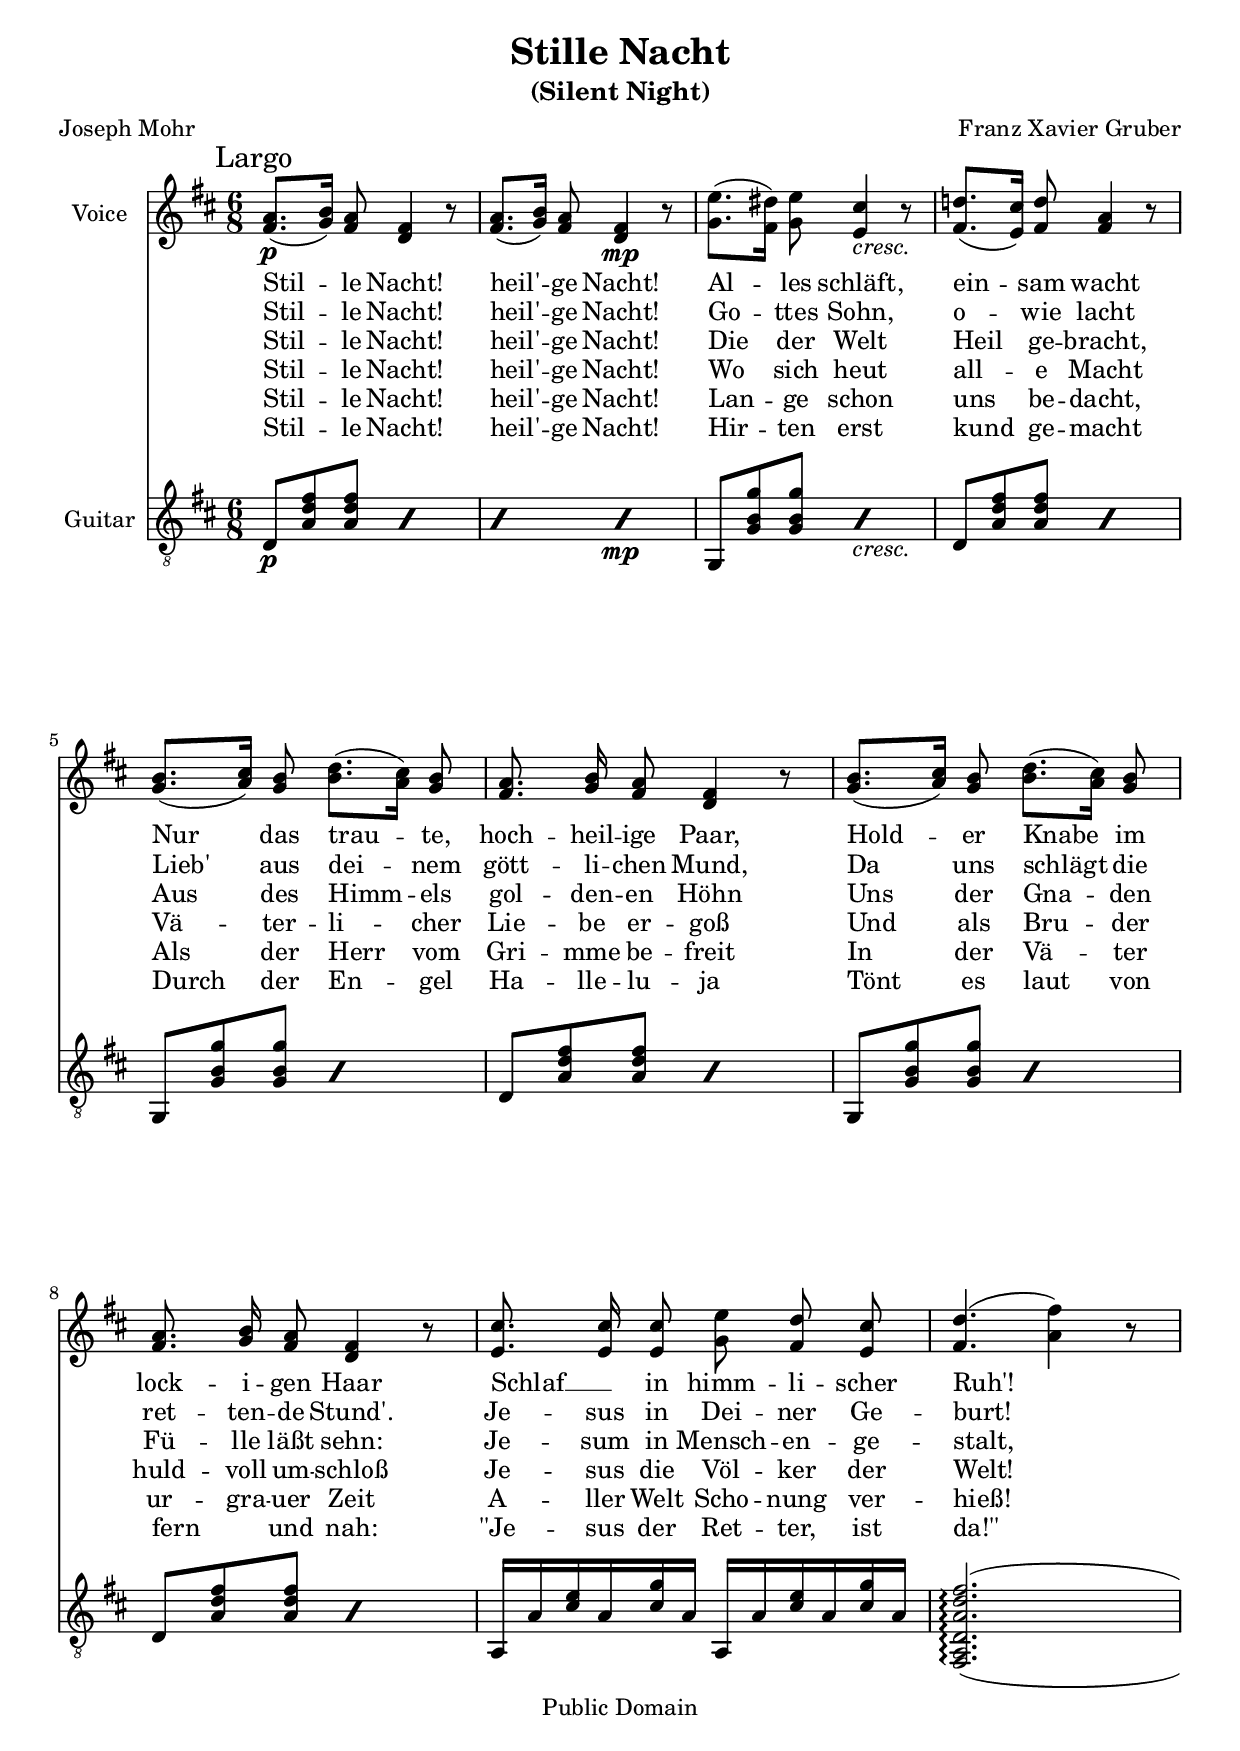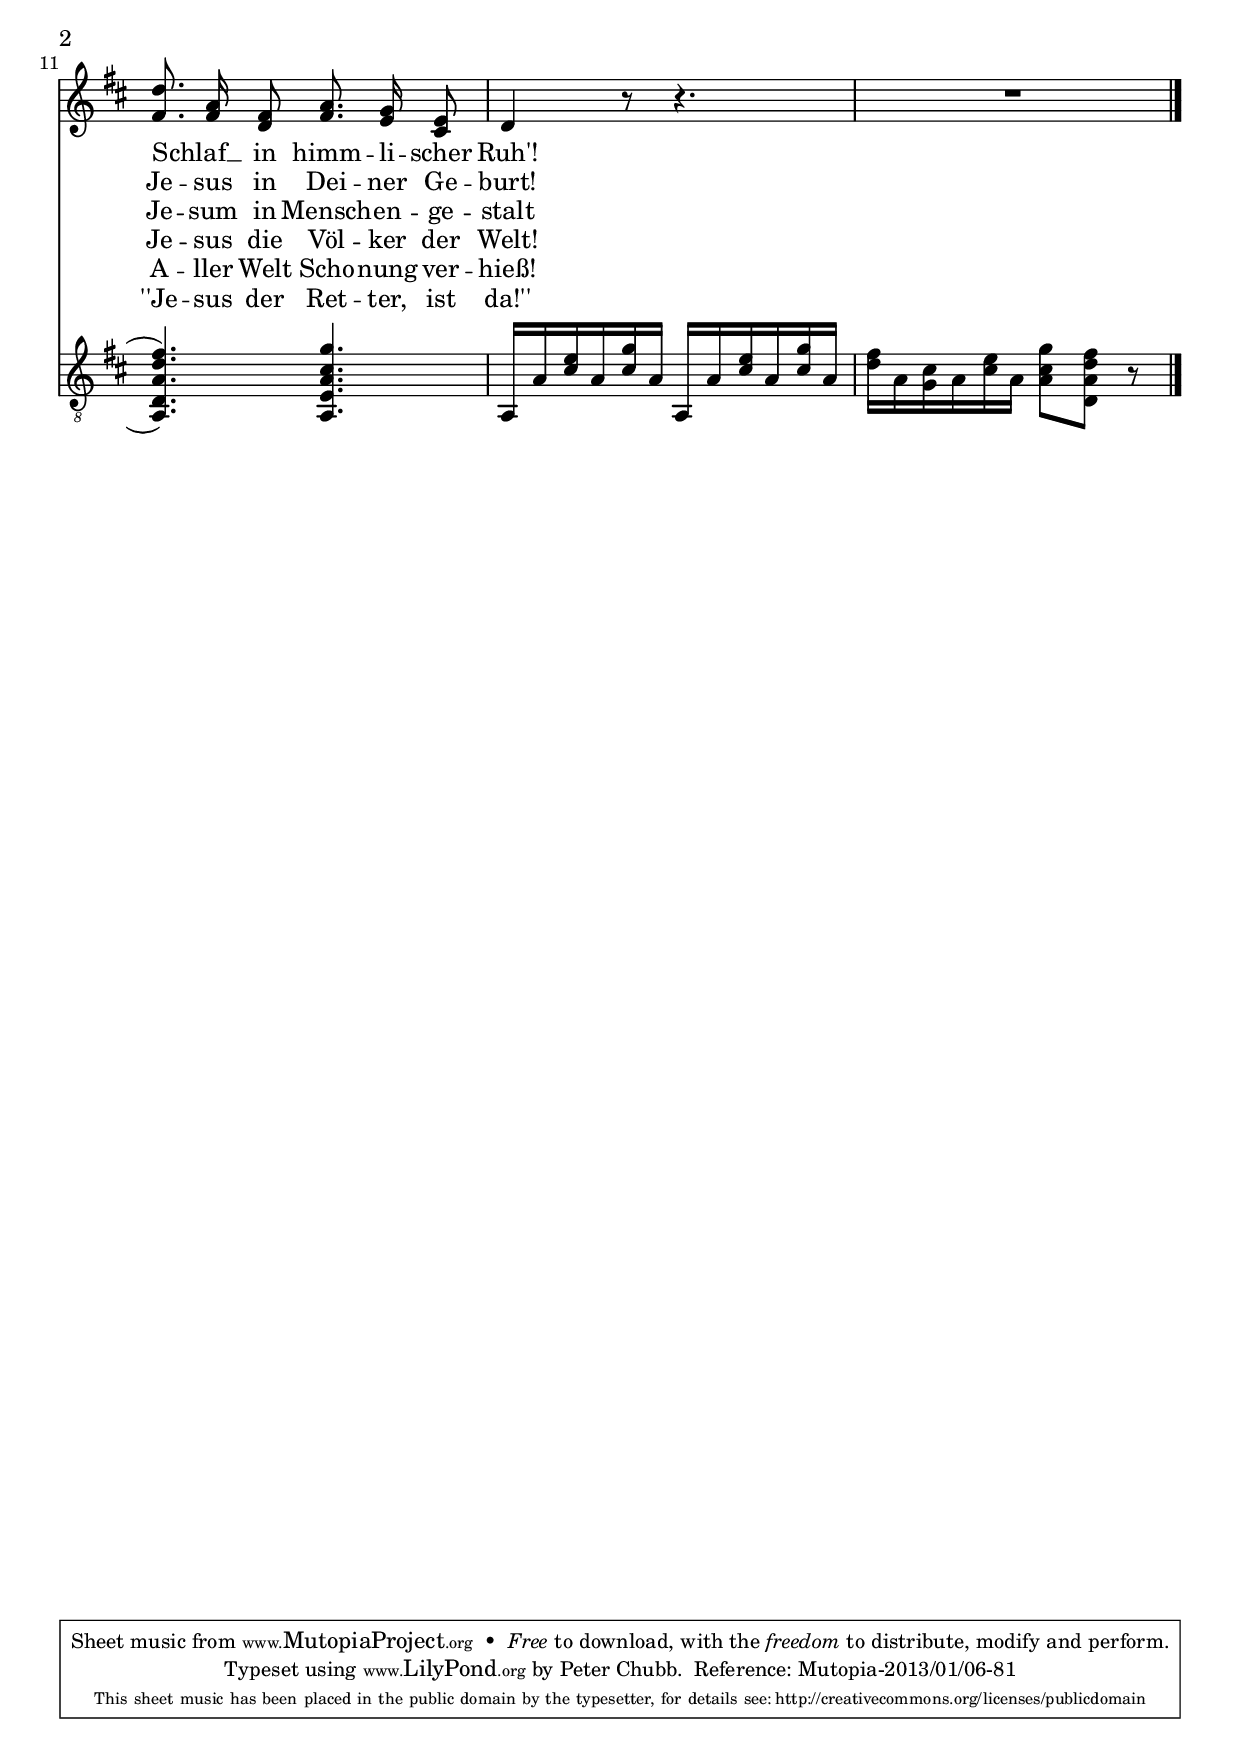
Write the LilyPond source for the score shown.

\version "2.16.1"

\header {
  title = "Stille Nacht"
  subtitle = "(Silent Night)"
  filename = "stille-orig.ly"
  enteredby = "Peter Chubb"
  composer = "Franz Xavier Gruber"
  poet = "Joseph Mohr"
  %source="http://www.oberndorf.co.at/museum/StilleNacht/images/altenoten.jpg"
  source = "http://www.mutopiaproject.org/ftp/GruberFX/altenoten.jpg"

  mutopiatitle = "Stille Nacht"
  
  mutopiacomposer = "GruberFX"
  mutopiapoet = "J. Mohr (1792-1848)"
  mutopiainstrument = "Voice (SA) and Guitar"
  date = "1816"
  firstperformeddate = "1818/Dec/24"

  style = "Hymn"
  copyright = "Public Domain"
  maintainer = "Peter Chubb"
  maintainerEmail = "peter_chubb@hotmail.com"

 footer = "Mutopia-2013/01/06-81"
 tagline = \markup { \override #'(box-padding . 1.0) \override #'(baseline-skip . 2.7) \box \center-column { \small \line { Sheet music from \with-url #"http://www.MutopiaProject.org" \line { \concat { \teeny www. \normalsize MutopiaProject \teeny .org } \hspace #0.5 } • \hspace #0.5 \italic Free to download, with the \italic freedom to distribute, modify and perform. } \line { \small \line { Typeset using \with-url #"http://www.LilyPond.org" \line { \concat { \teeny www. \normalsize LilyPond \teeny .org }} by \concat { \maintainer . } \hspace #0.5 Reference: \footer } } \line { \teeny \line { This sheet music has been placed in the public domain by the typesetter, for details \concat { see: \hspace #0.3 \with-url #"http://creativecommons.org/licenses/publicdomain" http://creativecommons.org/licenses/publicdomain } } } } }
}

global =  {
	\key d \major
	\time 6/8
	\mark "Largo"
	s8 \p
	s4  s4.
	\skip 4. s4. \mp s4.
	s4.-\markup{\italic "cresc."}
	\skip 4.*20
	\bar "|."
}

sop=\relative c'' {
%1
	\set autoBeaming = ##f
	 a8.[( b16)] a8 fis4 r8 |
	 a8.[( b16)] a8 fis4 r8 |
	 e'8.[( dis16)] e8 cis4 r8 |
	 d!8.[( cis16)] d8 a4 r8 |
%5
	 b8.[( cis16)] b8  d8.[( cis16)] b8 |
	a8. b16 a8 fis4 r8 |
	 b8.[( cis16)] b8  d8.[( cis16)] b8 |
	a8. b16 a8 fis4 r8 |
	cis'8. cis16 cis8 e d cis |
%10
	d4.(  fis4) r8 |
	d8. a16 fis8 a8. g16 e8 |
	d4 r8 r4. |
	R2.
}

alt=\relative c' {
	 fis8.[ g16] fis8 d4 r8 |
	 fis8.[ g16] fis8 d4 r8 |
	 g8.[ fis16] g8 e4 r8 |
	 fis8.[ e16] fis8 fis4 r8 |
%5
	 g8.[ a16] g8  b8.[ a16] g8 |
	fis8. g16 fis8 d4 r8 |
	 g8.[ a16] g8  b8.[ a16] g8 |
	fis8. g16 fis8 d4 r8 |
	e8. e16 e8 g fis e |
%10
	fis4. ( a4) r8 |
	fis8. fis16 d8 fis8. e16 cis8 |
	%d4 r8 r4. |
	s4 r8 r4.
	R2.
}

accomp=\relative c {
	\set Staff.instrumentName = "Guitar"
	\set Staff.midiInstrument = "acoustic guitar (nylon)"

	\repeat percent 4 { d8 <a' d fis><a d fis> } % D
	\repeat percent 2 { g,8  <g' b g'> <g b g'> } %G
	\repeat percent 2 { d8 <a' d fis><a d fis> } %D
	\repeat percent 2 { g,8  <g' b g'> <g b g'> } %G
	\repeat percent 2 { d8 <a' d fis><a d fis> } %D
	\repeat percent 2 { g,8  <g' b g'> <g b g'> } %G
	\repeat percent 2 { d8 <a' d fis><a d fis> } %D
	\repeat unfold 2 { a,16 a' <cis e> a <cis g'> a}

	\set doubleSlurs = ##t
	<fis, a d a' d fis>2.(\arpeggio
	<a d a' d fis>4.) <a e' a cis g'>4.
	\repeat unfold 2 { a16 a' <cis e> a <cis g'> a}
	<d fis>16 a <cis g> a <cis e> a 
	<a cis g' >8 <d, a' d fis> r
}

vOne =  \lyricmode {
       Stil -- le Nacht! heil' -- ge Nacht! 
       Al -- les schläft, ein -- sam wacht
       Nur das trau -- te, hoch -- heil -- ige Paar,
       Hold -- er Knabe im lock -- i -- gen Haar 
       Schlaf __ _ in himm -- li -- scher Ruh'!
       Schlaf __ _ in himm -- li -- scher Ruh'!
}

vTwo =  \lyricmode {
       Stil -- le Nacht! heil' -- ge Nacht!
       Go -- ttes Sohn, o -- wie lacht
       Lieb' aus dei -- nem gött -- li -- chen Mund,
       Da uns schlägt die ret -- ten -- de Stund'.
       Je -- sus in Dei -- ner Ge -- burt!
       Je -- sus in Dei -- ner Ge -- burt!
}

vThree= \lyricmode {
      Stil -- le Nacht! heil' -- ge Nacht!
      Die der Welt Heil ge -- bracht,
      Aus des Himm -- els gol -- den -- en Höhn
      Uns der Gna -- den Fü -- lle läßt sehn:
      Je -- sum in Mensch -- en -- ge -- stalt,
      Je -- sum in Mensch -- en -- ge -- stalt
}

vFour = \lyricmode {
      Stil -- le Nacht! heil' -- ge Nacht!
      Wo sich heut all -- e Macht
      Vä -- ter -- li -- cher Lie -- be er -- goß
      Und als Bru -- der huld -- voll um -- schloß
      Je -- sus die Völ -- ker der Welt!
      Je -- sus die Völ -- ker der Welt!
}

vFive=\lyricmode {
      Stil -- le Nacht! heil' -- ge Nacht!
      Lan -- ge schon uns be -- dacht,
      Als der  Herr vom Gri -- mme be -- freit
      In der Vä -- ter ur -- gra -- uer Zeit
      A -- ller Welt Scho -- nung ver -- hieß!
      A -- ller Welt Scho -- nung ver -- hieß!
}

vSix =  \lyricmode {
      Stil -- le Nacht! heil' -- ge Nacht! 
      Hir -- ten erst kund ge -- macht
      Durch der En -- gel Ha -- lle -- lu -- ja
      Tönt es laut von fern _ und nah:
      ''Je -- sus der Ret -- ter, ist da!''
      ''Je -- sus der Ret -- ter, ist da!''
}

\score {

	<<
	    \new Staff = "voice" <<
		\set Staff.instrumentName = "Voice"
		\set Staff.midiInstrument = "synth voice" 
		\global
		\new Voice = "top" \sop 
		\context Voice = "top" \alt 
	    >>
	    \new Lyrics \lyricsto "top" \vOne
	    \new Lyrics \lyricsto "top" \vTwo
	    \new Lyrics \lyricsto "top" \vThree
	    \new Lyrics \lyricsto "top" \vFour
	    \new Lyrics \lyricsto "top" \vFive
	    \new Lyrics \lyricsto "top" \vSix
	    \new Staff = "guitar" << \clef "G_8" \global \accomp >>
	>>
	\layout {
	}
	
	\midi {
	    \tempo 4. = 60
	}
}
